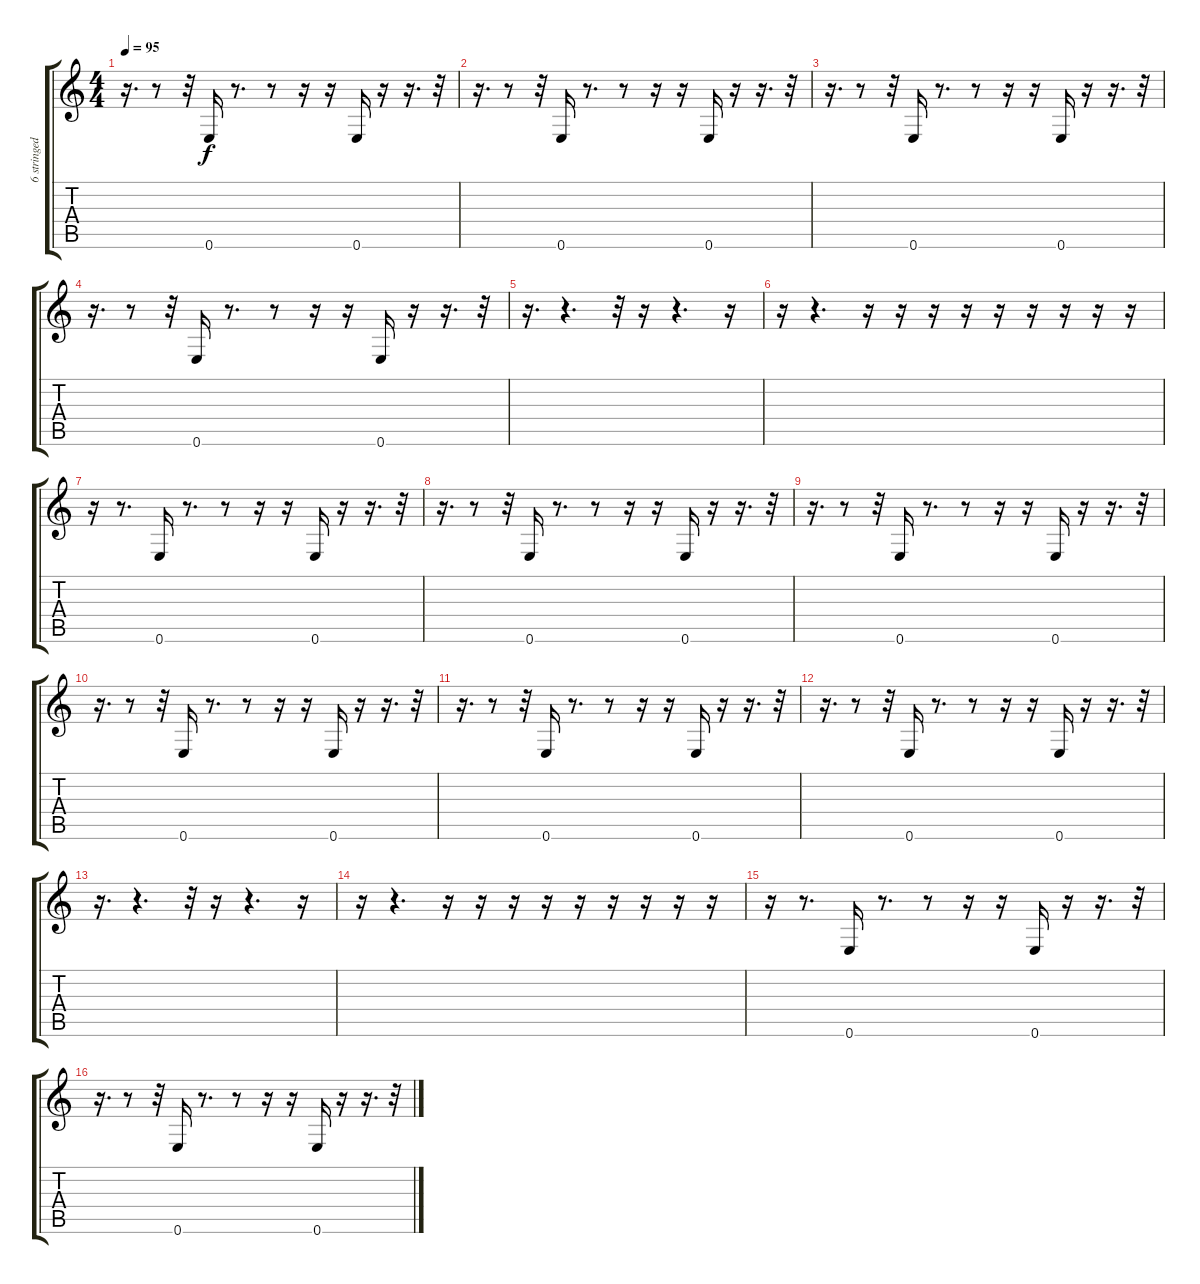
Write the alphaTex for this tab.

\track ("6 stringed Bass" "6 stringed") {instrument electricbassfinger}
\staff {score tabs}
\tuning (E4 B3 G3 D3 A2 E2) {hide}
\ts (4 4)
\tempo 95
\clef g2
\ks c
r.16{d dy f} r.8 r.32 0.6.16 r.8{d} r.8 r.16 r.16 0.6.16 r.16 r.16{d} r.32 |
r.16{d} r.8 r.32 0.6.16 r.8{d} r.8 r.16 r.16 0.6.16 r.16 r.16{d} r.32 |
r.16{d} r.8 r.32 0.6.16 r.8{d} r.8 r.16 r.16 0.6.16 r.16 r.16{d} r.32 |
r.16{d} r.8 r.32 0.6.16 r.8{d} r.8 r.16 r.16 0.6.16 r.16 r.16{d} r.32 |
r.16{d} r.4{d} r.32 r.16 r.4{d} r.16 |
r.16 r.4{d} r.16 r.16 r.16 r.16 r.16 r.16 r.16 r.16 r.16 |
r.16 r.8{d} 0.6.16 r.8{d} r.8 r.16 r.16 0.6.16 r.16 r.16{d} r.32 |
r.16{d} r.8 r.32 0.6.16 r.8{d} r.8 r.16 r.16 0.6.16 r.16 r.16{d} r.32 |
r.16{d} r.8 r.32 0.6.16 r.8{d} r.8 r.16 r.16 0.6.16 r.16 r.16{d} r.32 |
r.16{d} r.8 r.32 0.6.16 r.8{d} r.8 r.16 r.16 0.6.16 r.16 r.16{d} r.32 |
r.16{d} r.8 r.32 0.6.16 r.8{d} r.8 r.16 r.16 0.6.16 r.16 r.16{d} r.32 |
r.16{d} r.8 r.32 0.6.16 r.8{d} r.8 r.16 r.16 0.6.16 r.16 r.16{d} r.32 |
r.16{d} r.4{d} r.32 r.16 r.4{d} r.16 |
r.16 r.4{d} r.16 r.16 r.16 r.16 r.16 r.16 r.16 r.16 r.16 |
r.16 r.8{d} 0.6.16 r.8{d} r.8 r.16 r.16 0.6.16 r.16 r.16{d} r.32 |
r.16{d} r.8 r.32 0.6.16 r.8{d} r.8 r.16 r.16 0.6.16 r.16 r.16{d} r.32
